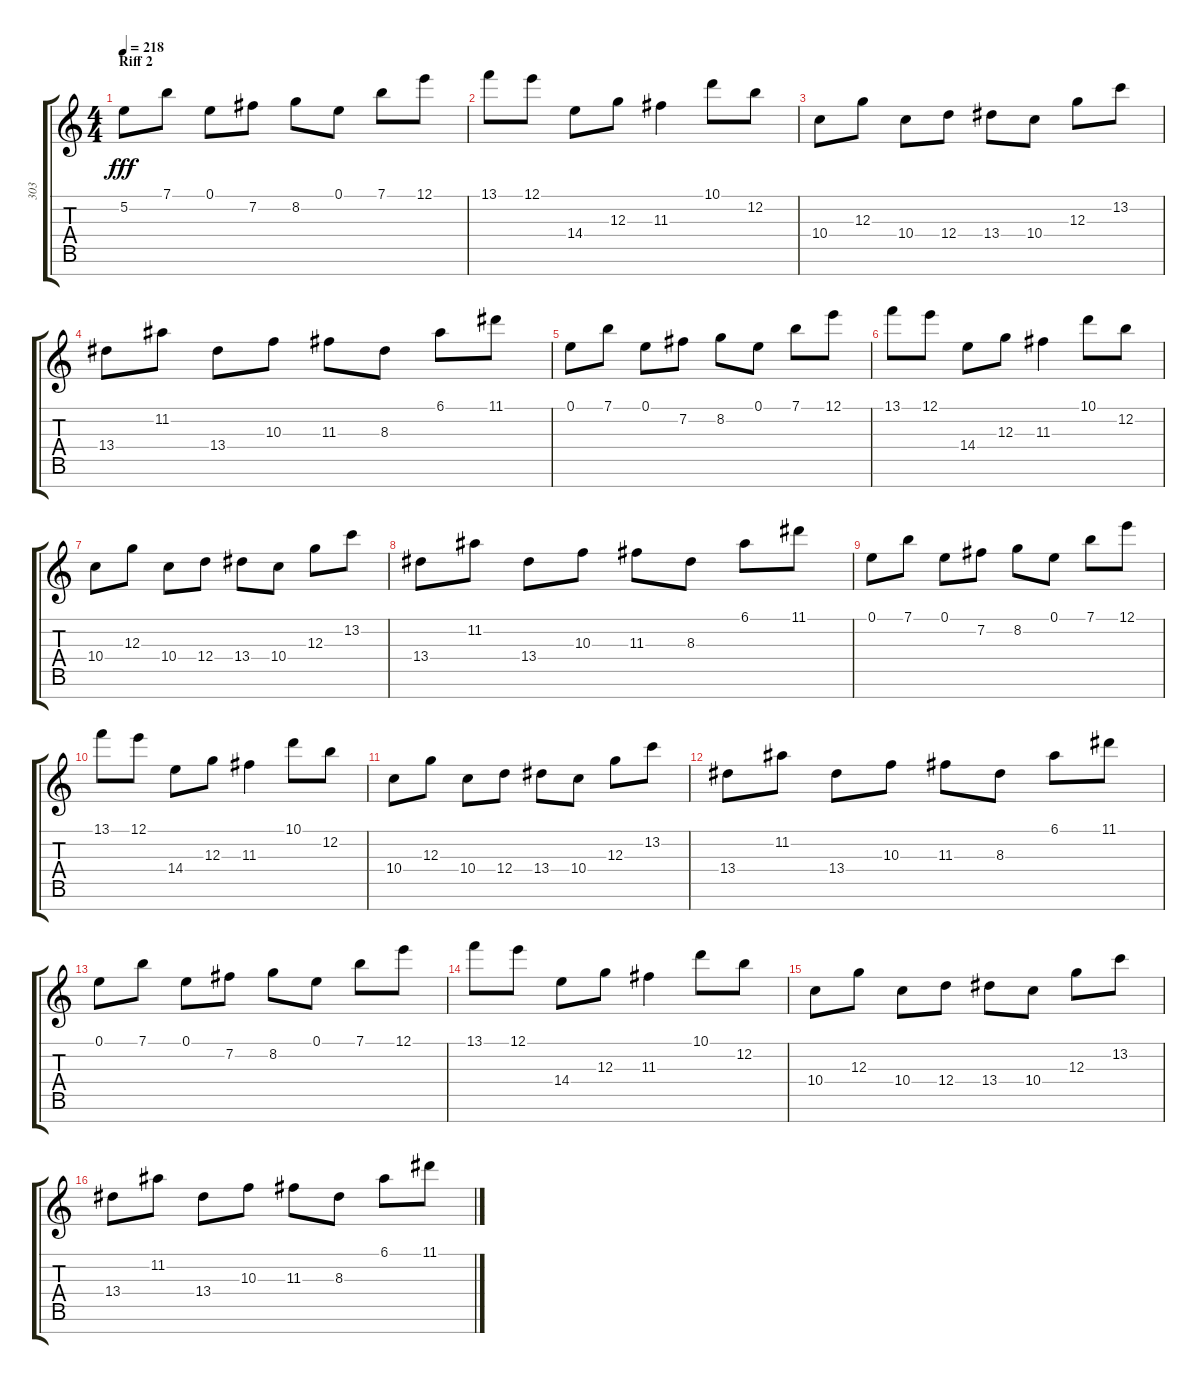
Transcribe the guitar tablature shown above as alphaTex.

\track ("303" "303") {instrument synthbass1}
\staff {score tabs}
\tuning (E4 B3 G3 D3 A2 E2 B1) {hide}
\ts (4 4)
\section ("" "Riff 2")
\tempo 218
\clef g2
\ks c
5.2.8{dy fff} 7.1.8 0.1.8 7.2.8 8.2.8 0.1.8 7.1.8 12.1.8 |
13.1.8 12.1.8 14.4.8 12.3.8 11.3.4 10.1.8 12.2.8 |
10.4.8 12.3.8 10.4.8 12.4.8 13.4.8 10.4.8 12.3.8 13.2.8 |
13.4.8 11.2.8 13.4.8 10.3.8 11.3.8 8.3.8 6.1.8 11.1.8 |
0.1.8 7.1.8 0.1.8 7.2.8 8.2.8 0.1.8 7.1.8 12.1.8 |
13.1.8 12.1.8 14.4.8 12.3.8 11.3.4 10.1.8 12.2.8 |
10.4.8 12.3.8 10.4.8 12.4.8 13.4.8 10.4.8 12.3.8 13.2.8 |
13.4.8 11.2.8 13.4.8 10.3.8 11.3.8 8.3.8 6.1.8 11.1.8 |
0.1.8 7.1.8 0.1.8 7.2.8 8.2.8 0.1.8 7.1.8 12.1.8 |
13.1.8 12.1.8 14.4.8 12.3.8 11.3.4 10.1.8 12.2.8 |
10.4.8 12.3.8 10.4.8 12.4.8 13.4.8 10.4.8 12.3.8 13.2.8 |
13.4.8 11.2.8 13.4.8 10.3.8 11.3.8 8.3.8 6.1.8 11.1.8 |
0.1.8 7.1.8 0.1.8 7.2.8 8.2.8 0.1.8 7.1.8 12.1.8 |
13.1.8 12.1.8 14.4.8 12.3.8 11.3.4 10.1.8 12.2.8 |
10.4.8 12.3.8 10.4.8 12.4.8 13.4.8 10.4.8 12.3.8 13.2.8 |
13.4.8 11.2.8 13.4.8 10.3.8 11.3.8 8.3.8 6.1.8 11.1.8
